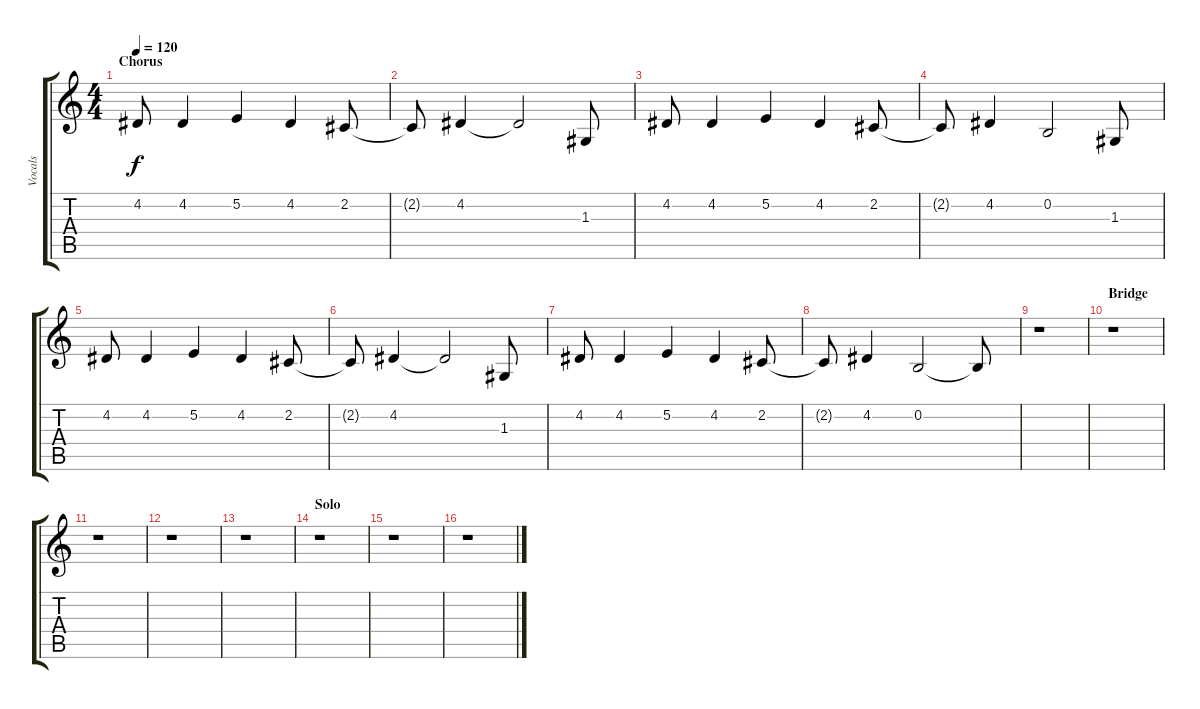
\track ("Vocals" "Vocals") {instrument altosax}
\staff {score tabs}
\tuning (E4 B3 G3 D3 A2 E2) {hide}
\ts (4 4)
\section ("" "Chorus")
\tempo 120
\clef g2
\ks c
4.2.8{dy f} 4.2.4 5.2.4 4.2.4 2.2.8 |
2.2{t}.8 4.2.4 4.2{t}.2 1.3.8 |
4.2.8 4.2.4 5.2.4 4.2.4 2.2.8 |
2.2{t}.8 4.2.4 0.2.2 1.3.8 |
4.2.8 4.2.4 5.2.4 4.2.4 2.2.8 |
2.2{t}.8 4.2.4 4.2{t}.2 1.3.8 |
4.2.8 4.2.4 5.2.4 4.2.4 2.2.8 |
2.2{t}.8 4.2.4 0.2.2 0.2{t}.8 |
r.1 |
\section ("" "Bridge")
r.1 |
r.1 |
r.1 |
r.1 |
\section ("" "Solo")
r.1 |
r.1 |
r.1
